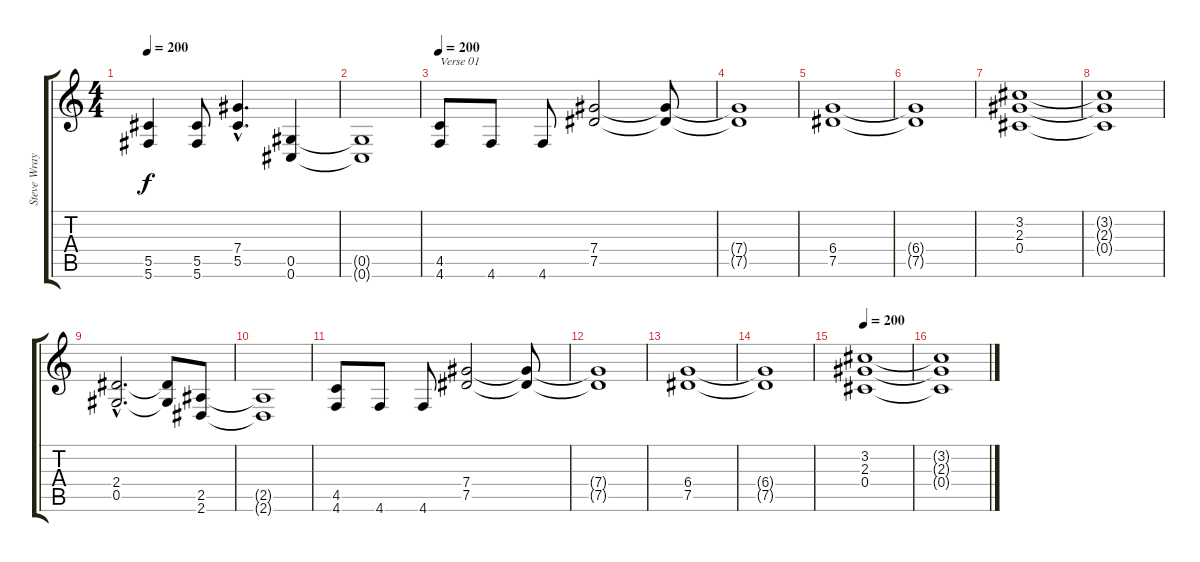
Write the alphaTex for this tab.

\track ("Steve Wray" "Steve Wray") {instrument distortionguitar}
\staff {score tabs}
\tuning (Eb4 Bb3 Gb3 Db3 Ab2 Db2) {hide}
\ts (4 4)
\tempo 200
\clef g2
\ks c
(5.5 5.6).4{dy f} (5.5 5.6).8 (7.4{hac} 5.5{hac}).4{d} (0.5 0.6).4 |
(0.5{t} 0.6{t}).1 |
\tempo 200
(4.5 4.6).8{txt "Verse 01"} 4.6.8 4.6.8 (7.4 7.5).2 (7.4{t} 7.5{t}).8 |
(7.4{t} 7.5{t}).1 |
(6.4 7.5).1 |
(6.4{t} 7.5{t}).1 |
(3.2 2.3 0.4).1 |
(3.2{t} 2.3{t} 0.4{t}).1 |
(2.4{hac} 0.5{hac}).2{d} (2.4{t} 0.5{t}).8 (2.5 2.6).8 |
(2.5{t} 2.6{t}).1 |
(4.5 4.6).8 4.6.8 4.6.8 (7.4 7.5).2 (7.4{t} 7.5{t}).8 |
(7.4{t} 7.5{t}).1 |
(6.4 7.5).1 |
(6.4{t} 7.5{t}).1 |
\tempo 200
(3.2 2.3 0.4).1 |
(3.2{t} 2.3{t} 0.4{t}).1
